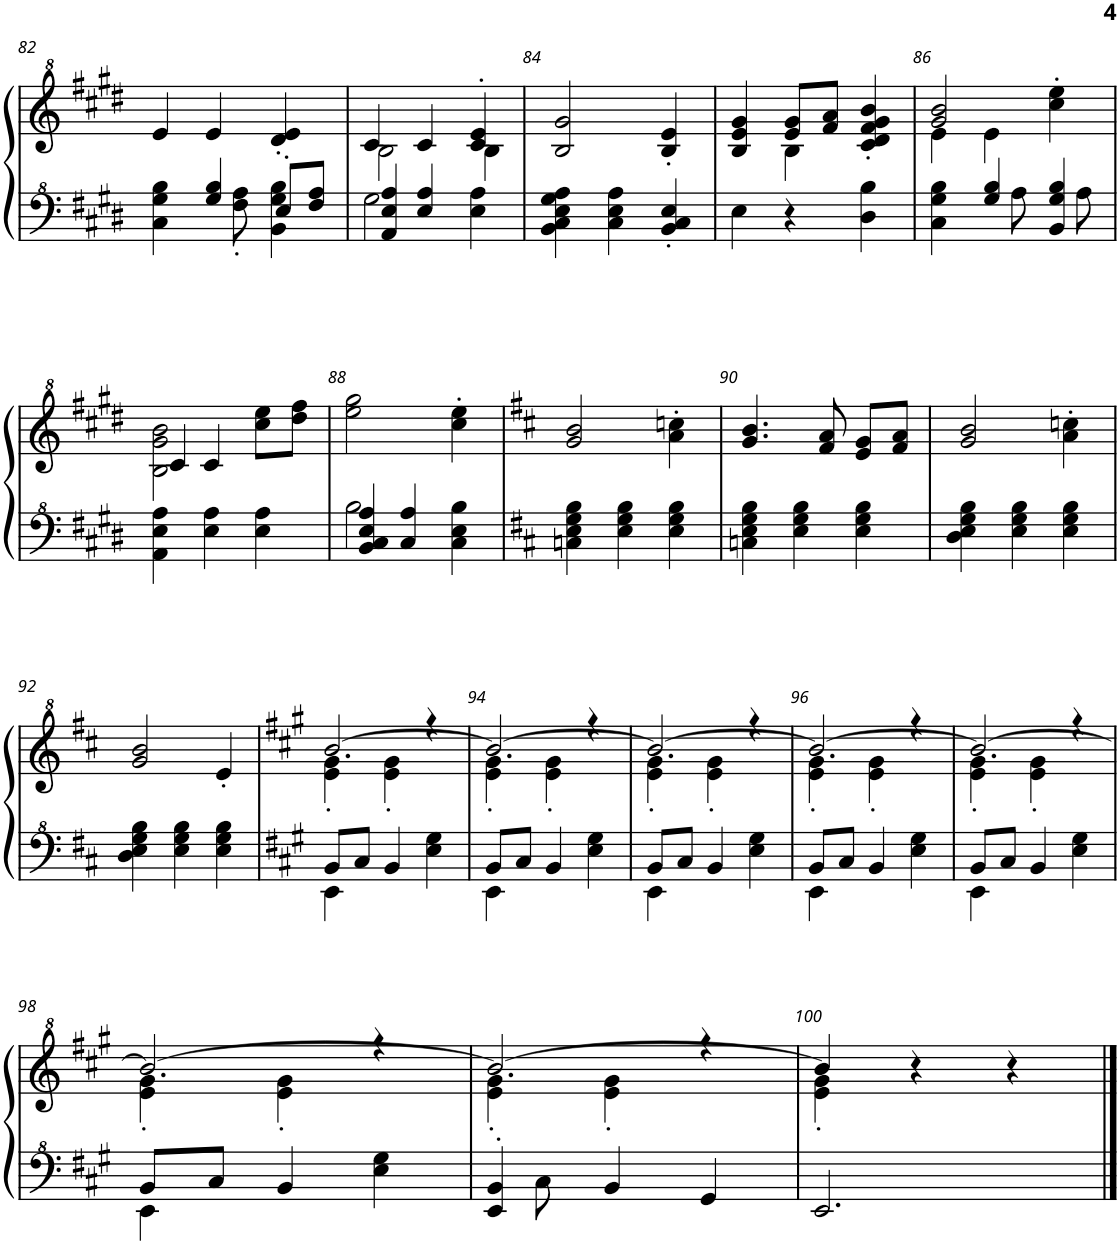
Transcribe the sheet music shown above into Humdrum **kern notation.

**kern	**kern
*part1	*part1
*staff2	*staff1
*I"Piano, Right	*
*I'Pno.	*
!!LO:PB:g=z
*clefF^4	*clefG^2
*k[f#c#g#d#]	*k[f#c#g#d#]
*M3/4	*M3/4
=82	=82
*^	*
4c#\ 4g#\ 4b\	4.ryy	4ee/
4g#/ 4b/	.	4ee/
.	8f#\' 8a\'	.
8e'/L	4B\ 4g#\ 4b\	4dd#/' 4ee/'
8f#/ 8a/J	.	.
=83	=83	=83
*	*	*^
4A/ 4e/ 4a/	2g#\	4cc#/	2b\
4e/ 4a/	.	4cc#/	.
4e\ 4a\	4ryy	4cc#/' 4ee/'	4b\
*v	*v	*	*
*	*v	*v
=84	=84
4B\ 4c#\ 4e\ 4g#\ 4a\	2b/ 2gg#/
4c#\ 4e\ 4a\	.
4B/' 4c#/' 4e/'	4b/' 4ee/'
=85	=85
*	*^
4e\	4b/ 4ee/ 4gg#/	4ryy
4r	8ee/ 8gg#/L	4b\
.	8ff#/ 8aa/J	.
4d#\ 4b\	4cc#/' 4dd#/' 4ff#/' 4gg#/' 4bb/'	4ryy
=86	=86	=86
*^	*	*
4c#\ 4g#\ 4b\	4.ryy	2gg#/ 2bb/	4ee\
4g#/ 4b/	.	.	4ee\
.	8a\	.	.
4B/ 4g#/ 4b/	8ryy	4ccc#\' 4eee\'	4ryy
.	8a\	.	.
*v	*v	*	*
!!LO:LB:g=z	!!
=87	=87	=87
4A\ 4e\ 4a\	4cc#/	2b\ 2gg#\ 2bb\
4e\ 4a\	4cc#/	.
4e\ 4a\	8ccc#\ 8eee\L	4ryy
.	8ddd#\ 8fff#\J	.
*	*v	*v
=88	=88
*^	*
4B/ 4c#/ 4e/ 4a/	2b\	2eee\ 2ggg#\
4c#/ 4a/	.	.
4c#\ 4e\ 4b\	4ryy	4ccc#\' 4eee\'
*v	*v	*
=89	=89
*k[f#c#]	*k[f#c#]
4cn\ 4e\ 4g\ 4b\	2gg/ 2bb/
4e\ 4g\ 4b\	.
4e\ 4g\ 4b\	4aa\' 4cccn\'
=90	=90
4cn\ 4e\ 4g\ 4b\	4.gg/ 4.bb/
4e\ 4g\ 4b\	.
.	8ff#/ 8aa/
4e\ 4g\ 4b\	8ee/ 8gg/L
.	8ff#/ 8aa/J
=91	=91
4d\ 4e\ 4g\ 4b\	2gg/ 2bb/
4e\ 4g\ 4b\	.
4e\ 4g\ 4b\	4aa\' 4cccn\'
!!LO:LB:g=z
=92	=92
4d\ 4e\ 4g\ 4b\	2gg/ 2bb/
4e\ 4g\ 4b\	.
4e\ 4g\ 4b\	4ee'/
=93	=93
*k[f#c#g#]	*k[f#c#g#]
*^	*^
8B/L	4E\	4ee\' 4gg#\'	[2.bb/
8c#/J	.	.	.
4B/	2ryy	4ee\' 4gg#\'	.
4e\ 4g#\	.	4r	.
=94	=94	=94	=94
8B/L	4E\	4ee\' 4gg#\'	2.bb/_
8c#/J	.	.	.
4B/	2ryy	4ee\' 4gg#\'	.
4e\ 4g#\	.	4r	.
=95	=95	=95	=95
8B/L	4E\	4ee\' 4gg#\'	2.bb/_
8c#/J	.	.	.
4B/	2ryy	4ee\' 4gg#\'	.
4e\ 4g#\	.	4r	.
=96	=96	=96	=96
8B/L	4E\	4ee\' 4gg#\'	2.bb/_
8c#/J	.	.	.
4B/	2ryy	4ee\' 4gg#\'	.
4e\ 4g#\	.	4r	.
=97	=97	=97	=97
8B/L	4E\	4ee\'< 4gg#\'<	2.bb/_
8c#/J	.	.	.
4B/	2ryy	4ee\'< 4gg#\'<	.
4e\ 4g#\	.	4r	.
!!LO:LB:g=z	!!
=98	=98	=98	=98
8B/L	4E\	4ee\'< 4gg#\'<	2.bb/_
8c#/J	.	.	.
4B/	2ryy	4ee\'< 4gg#\'<	.
4e\ 4g#\	.	4r	.
=99	=99	=99	=99
4E/' 4B/'	8ryy	4ee\'< 4gg#\'<	2.bb/_
.	8c#\	.	.
4B/	2ryy	4ee\'< 4gg#\'<	.
4G#/	.	4r	.
*v	*v	*	*
=100	=100	=100
2.E/	4ee\'< 4gg#\'<	4bb/]
.	4r	2ryy
.	4r	.
*	*v	*v
==	==
*-	*-
